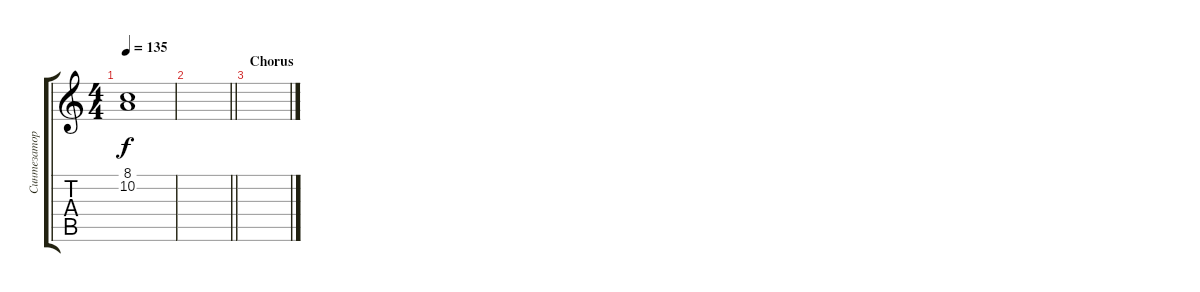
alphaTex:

\track ("Синтезатор 1" "Синтезатор") {instrument fx7echoes}
\staff {score tabs}
\tuning (E4 B3 G3 D3 A2 E2) {hide}
\ts (4 4)
\tempo 135
\clef g2
\ks c
(8.1 10.2).1{dy f} |
\barLineRight lightlight
|
\section ("" "Chorus")
